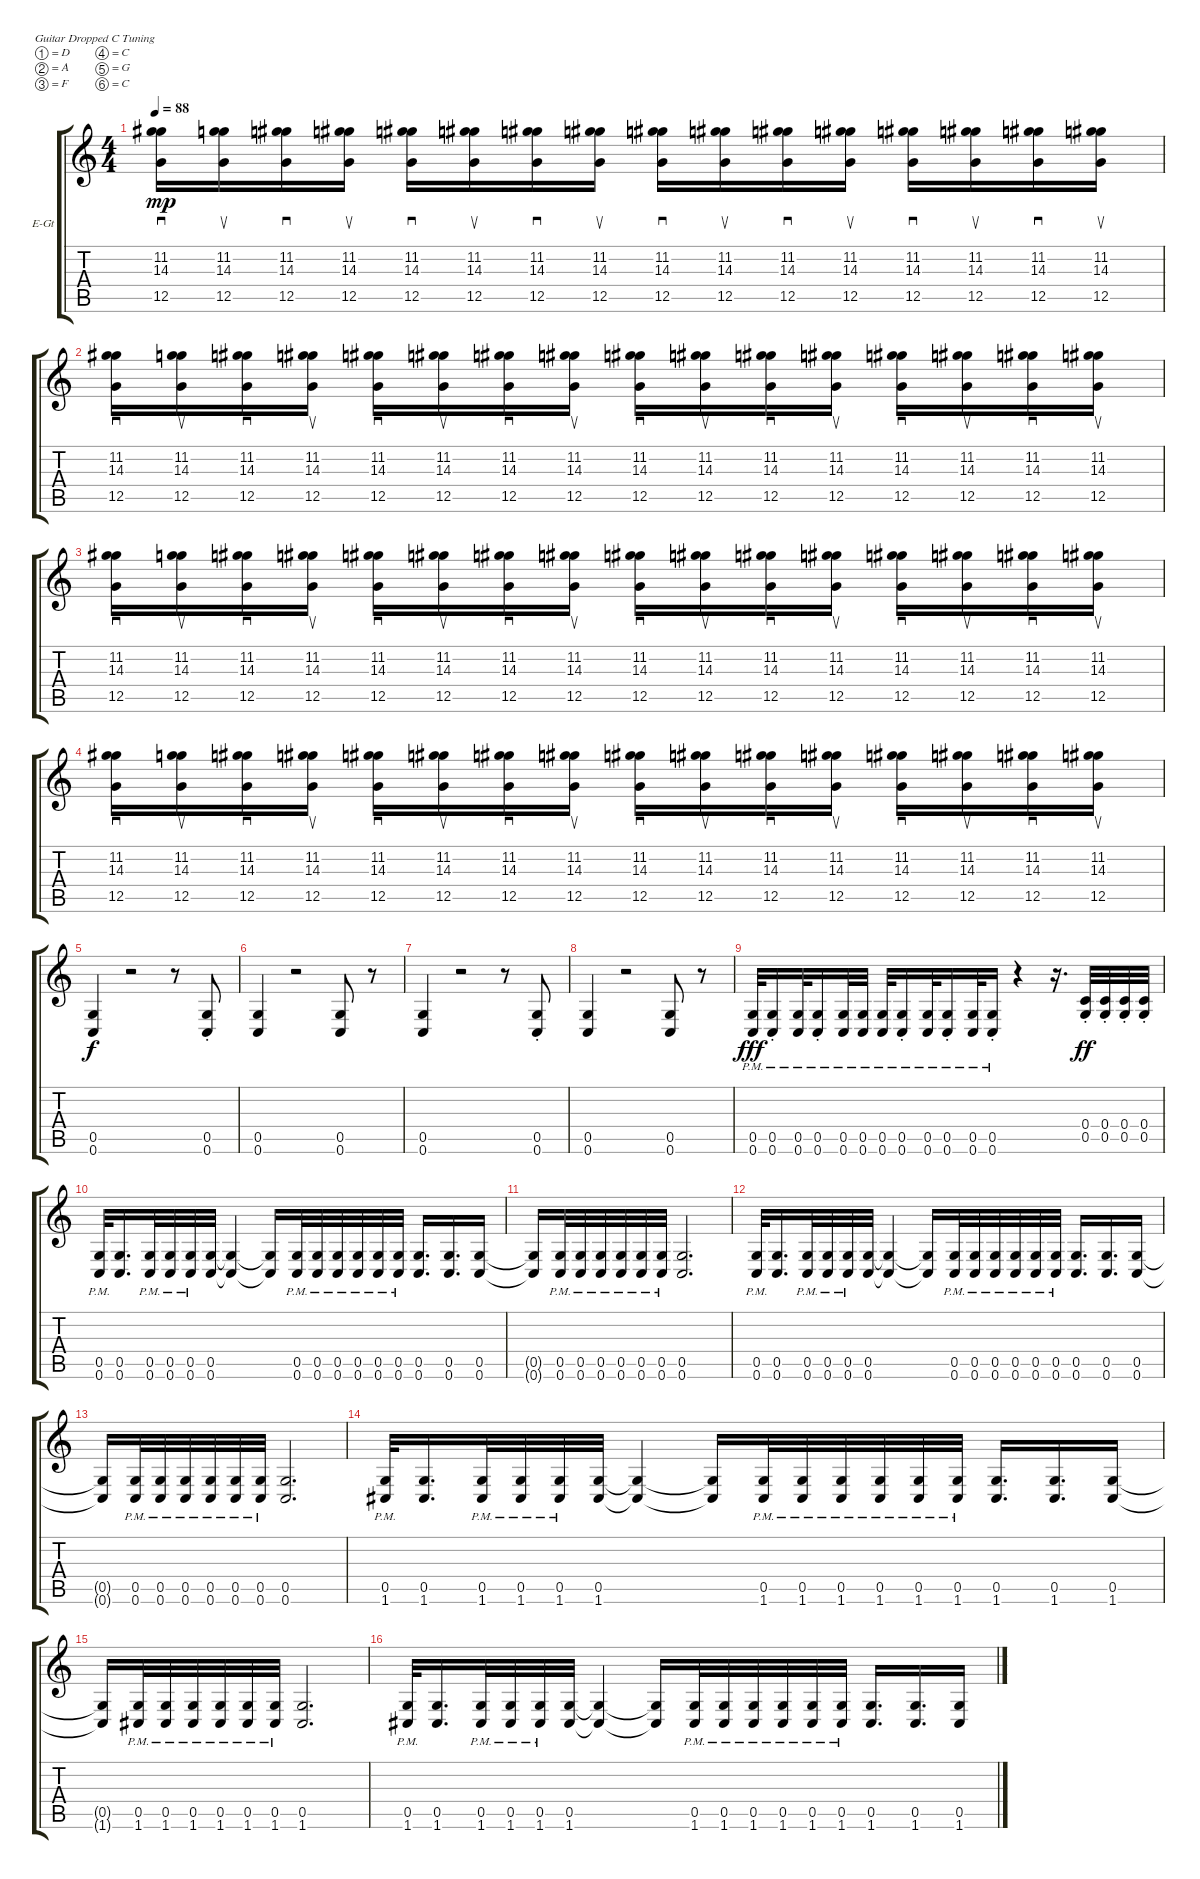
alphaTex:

\defaultSystemsLayout 4
\bracketExtendMode groupsimilarinstruments
\firstSystemTrackNameOrientation horizontal
\otherSystemsTrackNameOrientation horizontal
\track ("Guitar ll" "E-Gt") {instrument overdrivenguitar}
\staff {score tabs}
\tuning (D4 A3 F3 C3 G2 C2)
\ts (4 4)
\tempo 88
\clef g2
\ks c
(14.3 11.2 12.5).16{sd dy mp} (11.2 14.3 12.5).16{su} (11.2 14.3 12.5).16{sd} (11.2 14.3 12.5).16{su} (11.2 14.3 12.5).16{sd} (11.2 14.3 12.5).16{su} (11.2 14.3 12.5).16{sd} (11.2 14.3 12.5).16{su} (11.2 14.3 12.5).16{sd} (11.2 14.3 12.5).16{su} (11.2 14.3 12.5).16{sd} (11.2 14.3 12.5).16{su} (11.2 14.3 12.5).16{sd} (11.2 14.3 12.5).16{su} (11.2 14.3 12.5).16{sd} (11.2 14.3 12.5).16{su} |
(14.3 11.2 12.5).16{sd} (11.2 14.3 12.5).16{su} (11.2 14.3 12.5).16{sd} (11.2 14.3 12.5).16{su} (11.2 14.3 12.5).16{sd} (11.2 14.3 12.5).16{su} (11.2 14.3 12.5).16{sd} (11.2 14.3 12.5).16{su} (11.2 14.3 12.5).16{sd} (11.2 14.3 12.5).16{su} (11.2 14.3 12.5).16{sd} (11.2 14.3 12.5).16{su} (11.2 14.3 12.5).16{sd} (11.2 14.3 12.5).16{su} (11.2 14.3 12.5).16{sd} (11.2 14.3 12.5).16{su} |
(14.3 11.2 12.5).16{sd} (11.2 14.3 12.5).16{su} (11.2 14.3 12.5).16{sd} (11.2 14.3 12.5).16{su} (11.2 14.3 12.5).16{sd} (11.2 14.3 12.5).16{su} (11.2 14.3 12.5).16{sd} (11.2 14.3 12.5).16{su} (11.2 14.3 12.5).16{sd} (11.2 14.3 12.5).16{su} (11.2 14.3 12.5).16{sd} (11.2 14.3 12.5).16{su} (11.2 14.3 12.5).16{sd} (11.2 14.3 12.5).16{su} (11.2 14.3 12.5).16{sd} (11.2 14.3 12.5).16{su} |
(14.3 11.2 12.5).16{sd} (11.2 14.3 12.5).16{su} (11.2 14.3 12.5).16{sd} (11.2 14.3 12.5).16{su} (11.2 14.3 12.5).16{sd} (11.2 14.3 12.5).16{su} (11.2 14.3 12.5).16{sd} (11.2 14.3 12.5).16{su} (11.2 14.3 12.5).16{sd} (11.2 14.3 12.5).16{su} (11.2 14.3 12.5).16{sd} (11.2 14.3 12.5).16{su} (11.2 14.3 12.5).16{sd} (11.2 14.3 12.5).16{su} (11.2 14.3 12.5).16{sd} (11.2 14.3 12.5).16{su} |
(0.6 0.5).4{dy f} r.2 r.8 (0.5{st} 0.6{st}).8 |
(0.5 0.6).4 r.2 (0.6 0.5).8 r.8 |
(0.6 0.5).4 r.2 r.8 (0.5{st} 0.6{st}).8 |
(0.5 0.6).4 r.2 (0.6 0.5).8 r.8 |
(0.6{pm} 0.5{pm}).32{dy fff} (0.6{pm st} 0.5{pm st}).16 (0.5{pm} 0.6{pm}).32 (0.6{pm st} 0.5{pm st}).16 (0.6{pm} 0.5{pm}).32 (0.5{pm} 0.6{pm}).32 (0.6{pm} 0.5{pm}).32 (0.5{pm st} 0.6{pm st}).16 (0.5{pm} 0.6{pm}).32 (0.6{pm st} 0.5{pm st}).16 (0.6{pm} 0.5{pm}).32 (0.6{pm st} 0.5{pm st}).16 r.4 r.16{d} (0.5{st} 0.4{st}).32{dy ff} (0.5{st} 0.4{st}).32 (0.5{st} 0.4{st}).32 (0.5{st} 0.4{st}).32 |
(0.6{pm} 0.5{pm}).32 (0.5 0.6).16{d} (0.5{pm} 0.6{pm}).32 (0.6{pm} 0.5{pm}).32 (0.6{pm} 0.5{pm}).32 (0.6 0.5).32 (0.6{t} 0.5{t}).4 (0.6{t} 0.5{t}).16 (0.5{pm} 0.6{pm}).32 (0.6{pm} 0.5{pm}).32 (0.6{pm} 0.5{pm}).32 (0.6{pm} 0.5{pm}).32 (0.6{pm} 0.5{pm}).32 (0.6{pm} 0.5{pm}).32 (0.6 0.5).16{d} (0.6 0.5).16{d} (0.5 0.6).16 |
(0.5{t} 0.6{t}).16 (0.6{pm} 0.5{pm}).32 (0.5{pm} 0.6{pm}).32 (0.6{pm} 0.5{pm}).32 (0.6{pm} 0.5{pm}).32 (0.6{pm} 0.5{pm}).32 (0.6{pm} 0.5{pm}).32 (0.6 0.5).2{d} |
(0.6{pm} 0.5{pm}).32 (0.5 0.6).16{d} (0.5{pm} 0.6{pm}).32 (0.6{pm} 0.5{pm}).32 (0.6{pm} 0.5{pm}).32 (0.6 0.5).32 (0.6{t} 0.5{t}).4 (0.6{t} 0.5{t}).16 (0.5{pm} 0.6{pm}).32 (0.6{pm} 0.5{pm}).32 (0.6{pm} 0.5{pm}).32 (0.6{pm} 0.5{pm}).32 (0.6{pm} 0.5{pm}).32 (0.6{pm} 0.5{pm}).32 (0.6 0.5).16{d} (0.6 0.5).16{d} (0.5 0.6).16 |
(0.5{t} 0.6{t}).16 (0.6{pm} 0.5{pm}).32 (0.5{pm} 0.6{pm}).32 (0.6{pm} 0.5{pm}).32 (0.6{pm} 0.5{pm}).32 (0.6{pm} 0.5{pm}).32 (0.6{pm} 0.5{pm}).32 (0.6 0.5).2{d} |
(1.6{pm} 0.5{pm}).32 (0.5 1.6).16{d} (0.5{pm} 1.6{pm}).32 (1.6{pm} 0.5{pm}).32 (1.6{pm} 0.5{pm}).32 (1.6 0.5).32 (1.6{t} 0.5{t}).4 (1.6{t} 0.5{t}).16 (0.5{pm} 1.6{pm}).32 (1.6{pm} 0.5{pm}).32 (1.6{pm} 0.5{pm}).32 (1.6{pm} 0.5{pm}).32 (1.6{pm} 0.5{pm}).32 (1.6{pm} 0.5{pm}).32 (1.6 0.5).16{d} (1.6 0.5).16{d} (0.5 1.6).16 |
(0.5{t} 1.6{t}).16 (1.6{pm} 0.5{pm}).32 (0.5{pm} 1.6{pm}).32 (1.6{pm} 0.5{pm}).32 (1.6{pm} 0.5{pm}).32 (1.6{pm} 0.5{pm}).32 (1.6{pm} 0.5{pm}).32 (1.6 0.5).2{d} |
(1.6{pm} 0.5{pm}).32 (0.5 1.6).16{d} (0.5{pm} 1.6{pm}).32 (1.6{pm} 0.5{pm}).32 (1.6{pm} 0.5{pm}).32 (1.6 0.5).32 (1.6{t} 0.5{t}).4 (1.6{t} 0.5{t}).16 (0.5{pm} 1.6{pm}).32 (1.6{pm} 0.5{pm}).32 (1.6{pm} 0.5{pm}).32 (1.6{pm} 0.5{pm}).32 (1.6{pm} 0.5{pm}).32 (1.6{pm} 0.5{pm}).32 (1.6 0.5).16{d} (1.6 0.5).16{d} (0.5 1.6).16
